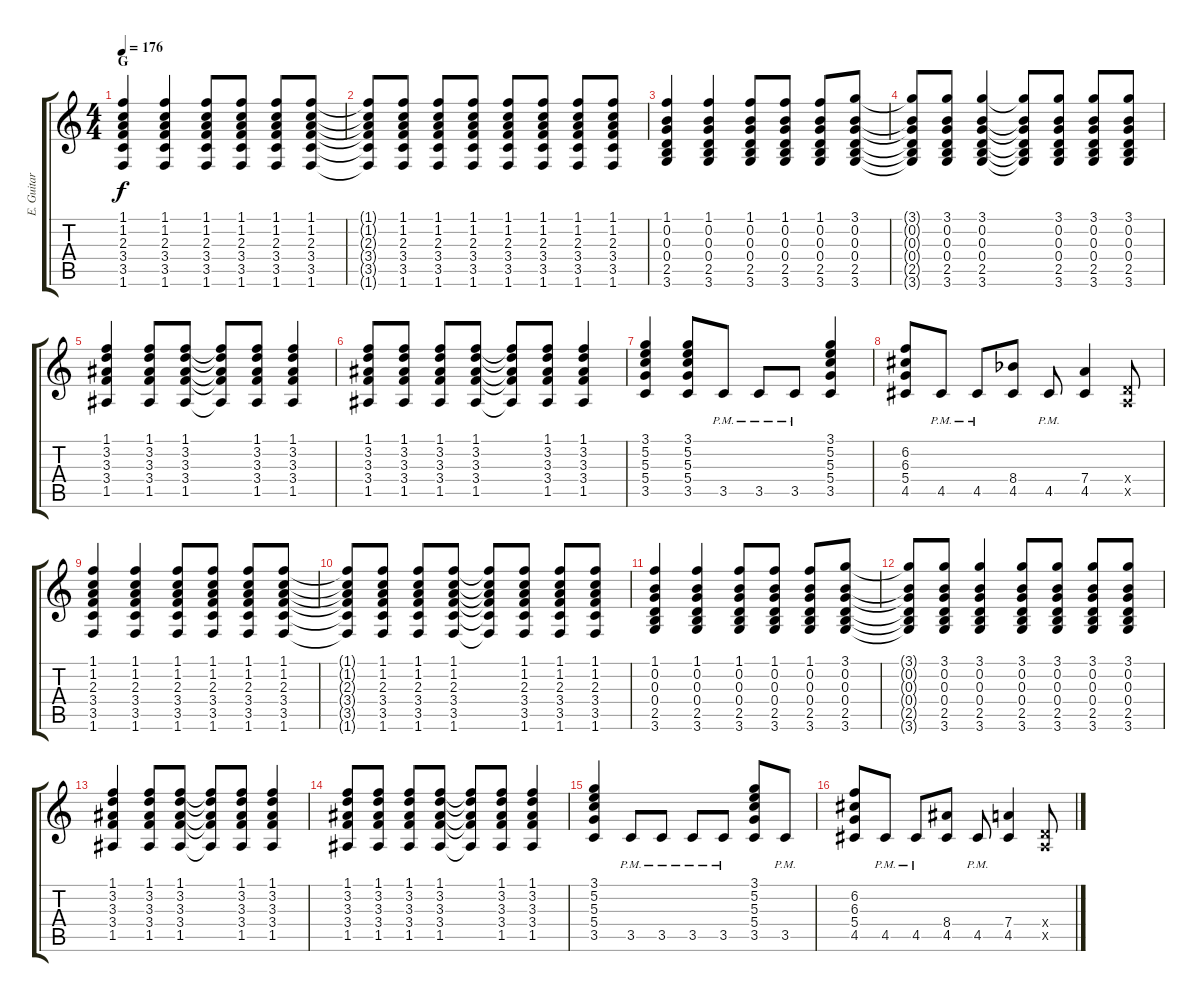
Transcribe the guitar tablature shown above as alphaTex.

\track ("E. Guitar I" "E. Guitar ") {instrument overdrivenguitar}
\staff {score tabs}
\tuning (E4 B3 G3 D3 A2 E2) {hide}
\ts (4 4)
\section ("" "G")
\tempo 176
\clef g2
\ks c
(1.1 1.2 2.3 3.4 3.5 1.6).4{dy f} (1.1 1.2 2.3 3.4 3.5 1.6).4 (1.1 1.2 2.3 3.4 3.5 1.6).8 (1.1 1.2 2.3 3.4 3.5 1.6).8 (1.1 1.2 2.3 3.4 3.5 1.6).8 (1.1 1.2 2.3 3.4 3.5 1.6).8 |
(1.1{t} 1.2{t} 2.3{t} 3.4{t} 3.5{t} 1.6{t}).8 (1.1 1.2 2.3 3.4 3.5 1.6).8 (1.1 1.2 2.3 3.4 3.5 1.6).8 (1.1 1.2 2.3 3.4 3.5 1.6).8 (1.1 1.2 2.3 3.4 3.5 1.6).8 (1.1 1.2 2.3 3.4 3.5 1.6).8 (1.1 1.2 2.3 3.4 3.5 1.6).8 (1.1 1.2 2.3 3.4 3.5 1.6).8 |
(1.1 0.2 0.3 0.4 2.5 3.6).4 (1.1 0.2 0.3 0.4 2.5 3.6).4 (1.1 0.2 0.3 0.4 2.5 3.6).8 (1.1 0.2 0.3 0.4 2.5 3.6).8 (1.1 0.2 0.3 0.4 2.5 3.6).8 (3.1 0.2 0.3 0.4 2.5 3.6).8 |
(3.1{t} 0.2{t} 0.3{t} 0.4{t} 2.5{t} 3.6{t}).8 (3.1 0.2 0.3 0.4 2.5 3.6).8 (3.1 0.2 0.3 0.4 2.5 3.6).4 (3.1{t} 0.2{t} 0.3{t} 0.4{t} 2.5{t} 3.6{t}).8 (3.1 0.2 0.3 0.4 2.5 3.6).8 (3.1 0.2 0.3 0.4 2.5 3.6).8 (3.1 0.2 0.3 0.4 2.5 3.6).8 |
(1.1 3.2 3.3 3.4 1.5).4 (1.1 3.2 3.3 3.4 1.5).8 (1.1 3.2 3.3 3.4 1.5).8 (1.1{t} 3.2{t} 3.3{t} 3.4{t} 1.5{t}).8 (1.1 3.2 3.3 3.4 1.5).8 (1.1 3.2 3.3 3.4 1.5).4 |
(1.1 3.2 3.3 3.4 1.5).8 (1.1 3.2 3.3 3.4 1.5).8 (1.1 3.2 3.3 3.4 1.5).8 (1.1 3.2 3.3 3.4 1.5).8 (1.1{t} 3.2{t} 3.3{t} 3.4{t} 1.5{t}).8 (1.1 3.2 3.3 3.4 1.5).8 (1.1 3.2 3.3 3.4 1.5).4 |
(3.1 5.2 5.3 5.4 3.5).4 (3.1 5.2 5.3 5.4 3.5).8 3.5{pm}.8 3.5{pm}.8 3.5{pm}.8 (3.1 5.2 5.3 5.4 3.5).4 |
(6.2 6.3 5.4 4.5).8 4.5{pm}.8 4.5{pm}.8 (8.4{acc b} 4.5).8 4.5{pm}.8 (7.4 4.5).4 (0.4{x} 0.5{x}).8 |
(1.1 1.2 2.3 3.4 3.5 1.6).4 (1.1 1.2 2.3 3.4 3.5 1.6).4 (1.1 1.2 2.3 3.4 3.5 1.6).8 (1.1 1.2 2.3 3.4 3.5 1.6).8 (1.1 1.2 2.3 3.4 3.5 1.6).8 (1.1 1.2 2.3 3.4 3.5 1.6).8 |
(1.1{t} 1.2{t} 2.3{t} 3.4{t} 3.5{t} 1.6{t}).8 (1.1 1.2 2.3 3.4 3.5 1.6).8 (1.1 1.2 2.3 3.4 3.5 1.6).8 (1.1 1.2 2.3 3.4 3.5 1.6).8 (1.1{t} 1.2{t} 2.3{t} 3.4{t} 3.5{t} 1.6{t}).8 (1.1 1.2 2.3 3.4 3.5 1.6).8 (1.1 1.2 2.3 3.4 3.5 1.6).8 (1.1 1.2 2.3 3.4 3.5 1.6).8 |
(1.1 0.2 0.3 0.4 2.5 3.6).4 (1.1 0.2 0.3 0.4 2.5 3.6).4 (1.1 0.2 0.3 0.4 2.5 3.6).8 (1.1 0.2 0.3 0.4 2.5 3.6).8 (1.1 0.2 0.3 0.4 2.5 3.6).8 (3.1 0.2 0.3 0.4 2.5 3.6).8 |
(3.1{t} 0.2{t} 0.3{t} 0.4{t} 2.5{t} 3.6{t}).8 (3.1 0.2 0.3 0.4 2.5 3.6).8 (3.1 0.2 0.3 0.4 2.5 3.6).4 (3.1 0.2 0.3 0.4 2.5 3.6).8 (3.1 0.2 0.3 0.4 2.5 3.6).8 (3.1 0.2 0.3 0.4 2.5 3.6).8 (3.1 0.2 0.3 0.4 2.5 3.6).8 |
(1.1 3.2 3.3 3.4 1.5).4 (1.1 3.2 3.3 3.4 1.5).8 (1.1 3.2 3.3 3.4 1.5).8 (1.1{t} 3.2{t} 3.3{t} 3.4{t} 1.5{t}).8 (1.1 3.2 3.3 3.4 1.5).8 (1.1 3.2 3.3 3.4 1.5).4 |
(1.1 3.2 3.3 3.4 1.5).8 (1.1 3.2 3.3 3.4 1.5).8 (1.1 3.2 3.3 3.4 1.5).8 (1.1 3.2 3.3 3.4 1.5).8 (1.1{t} 3.2{t} 3.3{t} 3.4{t} 1.5{t}).8 (1.1 3.2 3.3 3.4 1.5).8 (1.1 3.2 3.3 3.4 1.5).4 |
(3.1 5.2 5.3 5.4 3.5).4 3.5{pm}.8 3.5{pm}.8 3.5{pm}.8 3.5{pm}.8 (3.1 5.2 5.3 5.4 3.5).8 3.5{pm}.8 |
(6.2 6.3 5.4 4.5).8 4.5{pm}.8 4.5{pm}.8 (8.4 4.5).8 4.5{pm}.8 (7.4 4.5).4 (0.4{x} 0.5{x}).8
